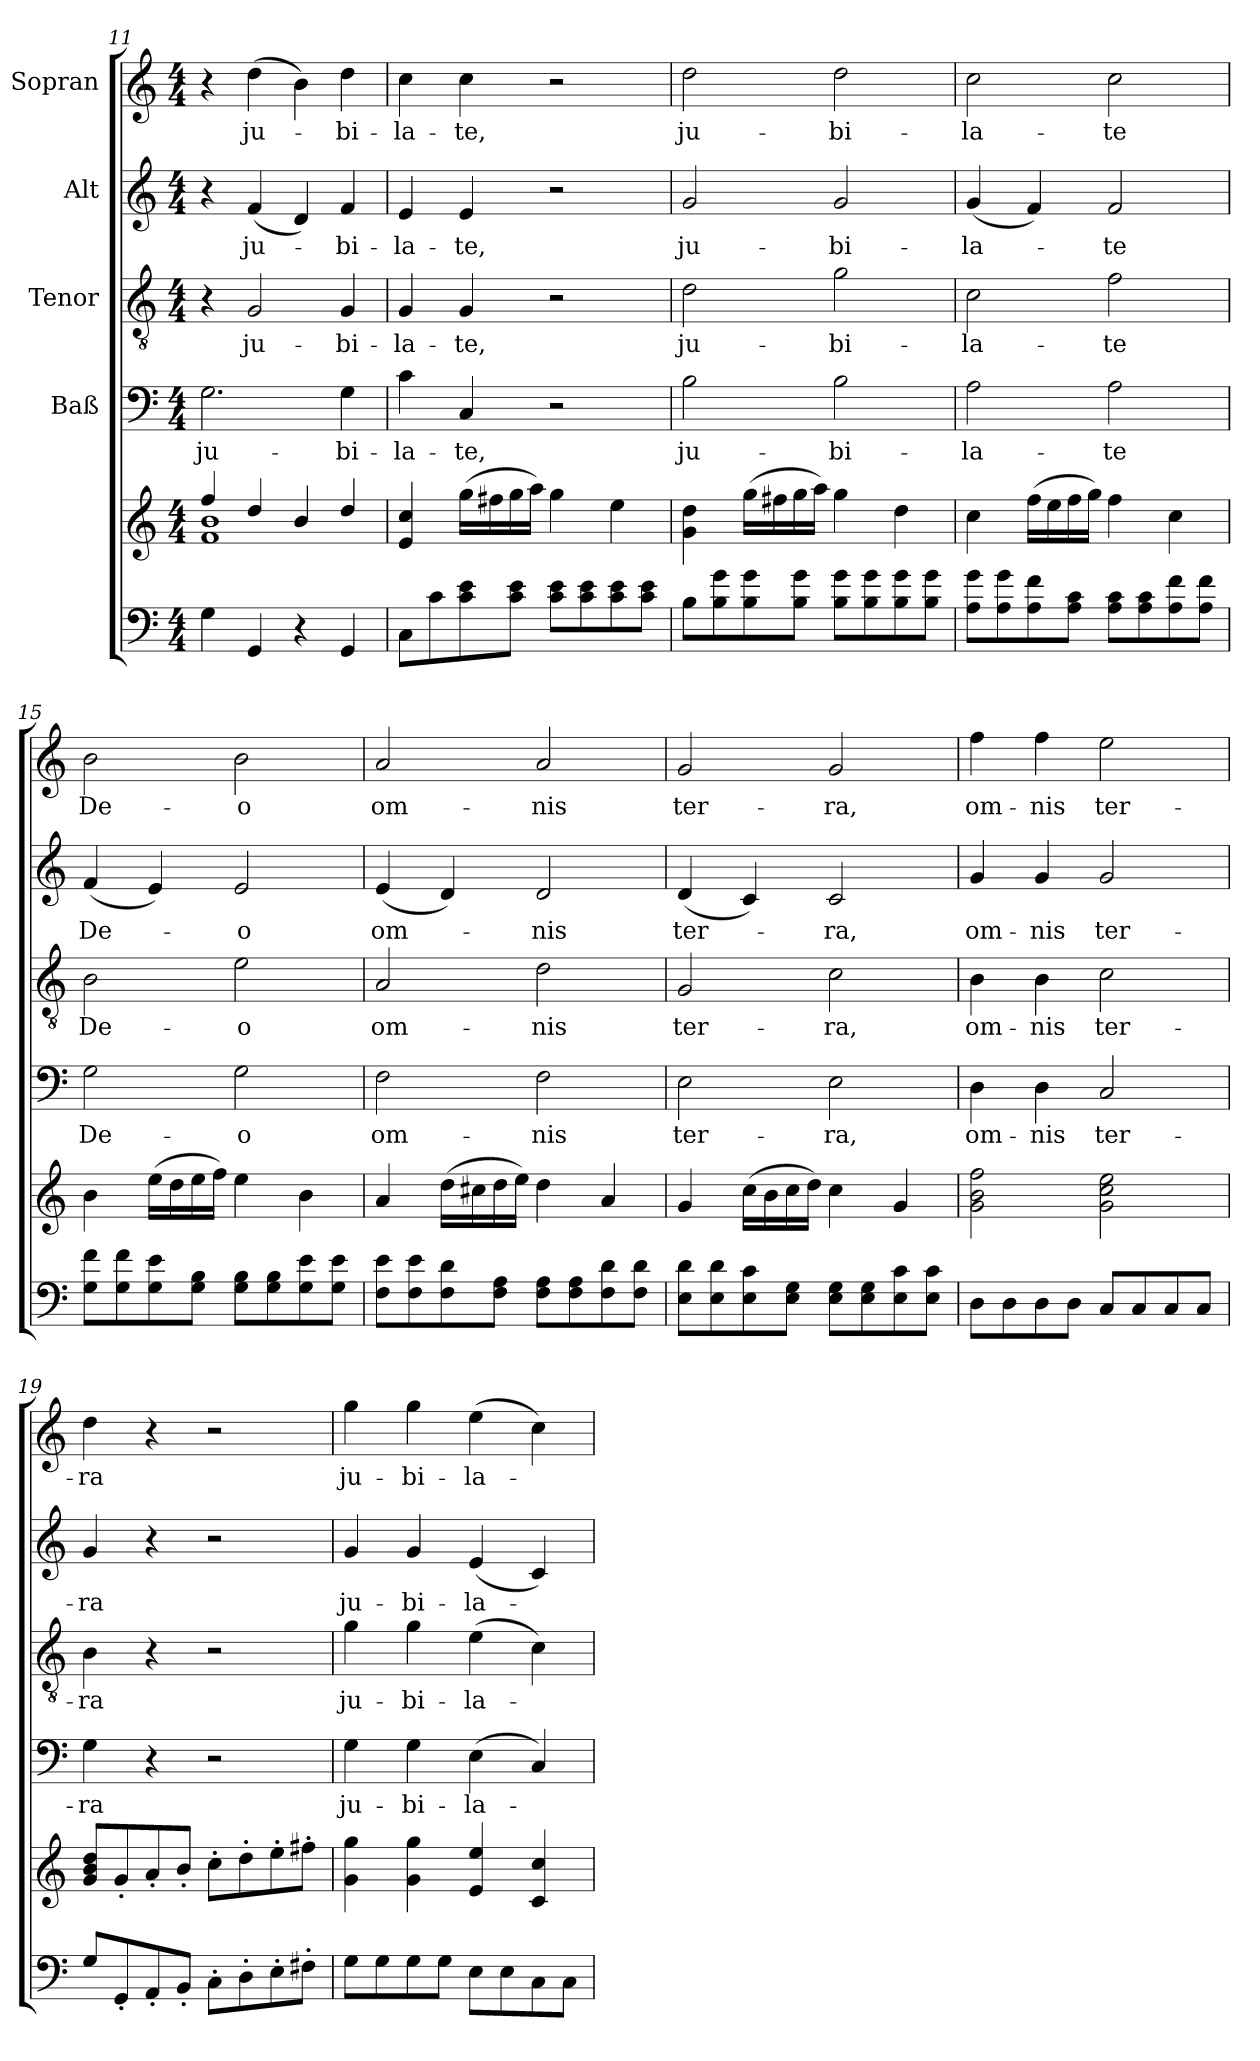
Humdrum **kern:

**kern	**kern	**kern	**text	**kern	**text	**kern	**text	**kern	**text
*part5	*part5	*part4	*part4	*part3	*part3	*part2	*part2	*part1	*part1
*staff6	*staff5	*staff4	*staff4	*staff3	*staff3	*staff2	*staff2	*staff1	*staff1
*	*	*I"Baß	*	*I"Tenor	*	*I"Alt	*	*I"Sopran	*
!!LO:PB:g=z
*clefF4	*clefG2	*clefF4	*	*clefGv2	*	*clefG2	*	*clefG2	*
*k[]	*k[]	*k[]	*	*k[]	*	*k[]	*	*k[]	*
*C:	*C:	*C:	*	*C:	*	*C:	*	*C:	*
*M4/4	*M4/4	*M4/4	*	*M4/4	*	*M4/4	*	*M4/4	*
=11	=11	=11	=11	=11	=11	=11	=11	=11	=11
*	*^	*	*	*	*	*	*	*	*
!	!	!	!	!LO:LY:b	!	!	!	!	!	!
4G\	4ff/	1f 1b	2.G\	ju-	4r	.	4r	.	4r	.
!	!	!	!	!	!	!LO:LY:b	!	!LO:LY:b	!	!LO:LY:b
4GG/	4dd/	.	.	.	2G/	ju-	(<4f/	ju-	(>4dd\	ju-
4r	4b/	.	.	.	.	.	4d/)	.	4b\)	.
!	!	!	!	!LO:LY:b	!	!LO:LY:b	!	!LO:LY:b	!	!LO:LY:b
4GG/	4dd/	.	4G\	-bi-	4G/	-bi-	4f/	-bi-	4dd\	-bi-
*	*v	*v	*	*	*	*	*	*	*	*
=12	=12	=12	=12	=12	=12	=12	=12	=12	=12
!	!	!	!LO:LY:b	!	!LO:LY:b	!	!LO:LY:b	!	!LO:LY:b
8C\L	4e/ 4cc/	4c\	-la-	4G/	-la-	4e/	-la-	4cc\	-la-
8c\	.	.	.	.	.	.	.	.	.
!	!	!	!LO:LY:b	!	!LO:LY:b	!	!LO:LY:b	!	!LO:LY:b
8c\ 8e\	(>16gg\LL	4C/	-te,	4G/	-te,	4e/	-te,	4cc\	-te,
.	16ff#X\	.	.	.	.	.	.	.	.
8c\ 8e\J	16gg\	.	.	.	.	.	.	.	.
.	16aa\JJ)	.	.	.	.	.	.	.	.
8c\ 8e\L	4gg\	2r	.	2r	.	2r	.	2r	.
8c\ 8e\	.	.	.	.	.	.	.	.	.
8c\ 8e\	4ee\	.	.	.	.	.	.	.	.
8c\ 8e\J	.	.	.	.	.	.	.	.	.
=13	=13	=13	=13	=13	=13	=13	=13	=13	=13
!	!	!	!LO:LY:b	!	!LO:LY:b	!	!LO:LY:b	!	!LO:LY:b
8B\L	4g\ 4dd\	2B\	ju-	2d\	ju-	2g/	ju-	2dd\	ju-
8B\ 8g\	.	.	.	.	.	.	.	.	.
8B\ 8g\	(>16gg\LL	.	.	.	.	.	.	.	.
.	16ff#X\	.	.	.	.	.	.	.	.
8B\ 8g\J	16gg\	.	.	.	.	.	.	.	.
.	16aa\JJ)	.	.	.	.	.	.	.	.
!	!	!	!LO:LY:b	!	!LO:LY:b	!	!LO:LY:b	!	!LO:LY:b
8B\ 8g\L	4gg\	2B\	-bi-	2g\	-bi-	2g/	-bi-	2dd\	-bi-
8B\ 8g\	.	.	.	.	.	.	.	.	.
8B\ 8g\	4dd\	.	.	.	.	.	.	.	.
8B\ 8g\J	.	.	.	.	.	.	.	.	.
=14	=14	=14	=14	=14	=14	=14	=14	=14	=14
!	!	!	!LO:LY:b	!	!LO:LY:b	!	!LO:LY:b	!	!LO:LY:b
8A\ 8g\L	4cc\	2A\	-la-	2c\	-la-	(<4g/	-la-	2cc\	-la-
8A\ 8g\	.	.	.	.	.	.	.	.	.
8A\ 8f\	(>16ff\LL	.	.	.	.	4f/)	.	.	.
.	16ee\	.	.	.	.	.	.	.	.
8A\ 8c\J	16ff\	.	.	.	.	.	.	.	.
.	16gg\JJ)	.	.	.	.	.	.	.	.
!	!	!	!LO:LY:b	!	!LO:LY:b	!	!LO:LY:b	!	!LO:LY:b
8A\ 8c\L	4ff\	2A\	-te	2f\	-te	2f/	-te	2cc\	-te
8A\ 8c\	.	.	.	.	.	.	.	.	.
8A\ 8f\	4cc\	.	.	.	.	.	.	.	.
8A\ 8f\J	.	.	.	.	.	.	.	.	.
!!LO:LB:g=z
=15	=15	=15	=15	=15	=15	=15	=15	=15	=15
!	!	!	!LO:LY:b	!	!LO:LY:b	!	!LO:LY:b	!	!LO:LY:b
8G\ 8f\L	4b\	2G\	De-	2B\	De-	(<4f/	De-	2b\	De-
8G\ 8f\	.	.	.	.	.	.	.	.	.
8G\ 8e\	(>16ee\LL	.	.	.	.	4e/)	.	.	.
.	16dd\	.	.	.	.	.	.	.	.
8G\ 8B\J	16ee\	.	.	.	.	.	.	.	.
.	16ff\JJ)	.	.	.	.	.	.	.	.
!	!	!	!LO:LY:b	!	!LO:LY:b	!	!LO:LY:b	!	!LO:LY:b
8G\ 8B\L	4ee\	2G\	-o	2e\	-o	2e/	-o	2b\	-o
8G\ 8B\	.	.	.	.	.	.	.	.	.
8G\ 8e\	4b\	.	.	.	.	.	.	.	.
8G\ 8e\J	.	.	.	.	.	.	.	.	.
=16	=16	=16	=16	=16	=16	=16	=16	=16	=16
!	!	!	!LO:LY:b	!	!LO:LY:b	!	!LO:LY:b	!	!LO:LY:b
8F\ 8e\L	4a/	2F\	om-	2A/	om-	(<4e/	om-	2a/	om-
8F\ 8e\	.	.	.	.	.	.	.	.	.
8F\ 8d\	(>16dd\LL	.	.	.	.	4d/)	.	.	.
.	16cc#X\	.	.	.	.	.	.	.	.
8F\ 8A\J	16dd\	.	.	.	.	.	.	.	.
.	16ee\JJ)	.	.	.	.	.	.	.	.
!	!	!	!LO:LY:b	!	!LO:LY:b	!	!LO:LY:b	!	!LO:LY:b
8F\ 8A\L	4dd\	2F\	-nis	2d\	-nis	2d/	-nis	2a/	-nis
8F\ 8A\	.	.	.	.	.	.	.	.	.
8F\ 8d\	4a/	.	.	.	.	.	.	.	.
8F\ 8d\J	.	.	.	.	.	.	.	.	.
=17	=17	=17	=17	=17	=17	=17	=17	=17	=17
!	!	!	!LO:LY:b	!	!LO:LY:b	!	!LO:LY:b	!	!LO:LY:b
8E\ 8d\L	4g/	2E\	ter-	2G/	ter-	(<4d/	ter-	2g/	ter-
8E\ 8d\	.	.	.	.	.	.	.	.	.
8E\ 8c\	(>16cc\LL	.	.	.	.	4c/)	.	.	.
.	16b\	.	.	.	.	.	.	.	.
8E\ 8G\J	16cc\	.	.	.	.	.	.	.	.
.	16dd\JJ)	.	.	.	.	.	.	.	.
!	!	!	!LO:LY:b	!	!LO:LY:b	!	!LO:LY:b	!	!LO:LY:b
8E\ 8G\L	4cc\	2E\	-ra,	2c\	-ra,	2c/	-ra,	2g/	-ra,
8E\ 8G\	.	.	.	.	.	.	.	.	.
8E\ 8c\	4g/	.	.	.	.	.	.	.	.
8E\ 8c\J	.	.	.	.	.	.	.	.	.
=18	=18	=18	=18	=18	=18	=18	=18	=18	=18
!	!	!	!LO:LY:b	!	!LO:LY:b	!	!LO:LY:b	!	!LO:LY:b
8D\L	2g\ 2b\ 2ff\	4D\	om-	4B\	om-	4g/	om-	4ff\	om-
8D\	.	.	.	.	.	.	.	.	.
!	!	!	!LO:LY:b	!	!LO:LY:b	!	!LO:LY:b	!	!LO:LY:b
8D\	.	4D\	-nis	4B\	-nis	4g/	-nis	4ff\	-nis
8D\J	.	.	.	.	.	.	.	.	.
!	!	!	!LO:LY:b	!	!LO:LY:b	!	!LO:LY:b	!	!LO:LY:b
8C/L	2g\ 2cc\ 2ee\	2C/	ter-	2c\	ter-	2g/	ter-	2ee\	ter-
8C/	.	.	.	.	.	.	.	.	.
8C/	.	.	.	.	.	.	.	.	.
8C/J	.	.	.	.	.	.	.	.	.
!!LO:PB:g=z
=19	=19	=19	=19	=19	=19	=19	=19	=19	=19
!	!	!	!LO:LY:b	!	!LO:LY:b	!	!LO:LY:b	!	!LO:LY:b
8G/L	8g/ 8b/ 8dd/L	4G\	-ra	4B\	-ra	4g/	-ra	4dd\	-ra
8GG'</	8g'</	.	.	.	.	.	.	.	.
8AA'</	8a'</	4r	.	4r	.	4r	.	4r	.
8BB'</J	8b'</J	.	.	.	.	.	.	.	.
8C'>\L	8cc'>\L	2r	.	2r	.	2r	.	2r	.
8D'>\	8dd'>\	.	.	.	.	.	.	.	.
8E'>\	8ee'>\	.	.	.	.	.	.	.	.
8F#X'>\J	8ff#X'>\J	.	.	.	.	.	.	.	.
=20	=20	=20	=20	=20	=20	=20	=20	=20	=20
!	!	!	!LO:LY:b	!	!LO:LY:b	!	!LO:LY:b	!	!LO:LY:b
8G\L	4g\ 4gg\	4G\	ju-	4g\	ju-	4g/	ju-	4gg\	ju-
8G\	.	.	.	.	.	.	.	.	.
!	!	!	!LO:LY:b	!	!LO:LY:b	!	!LO:LY:b	!	!LO:LY:b
8G\	4g\ 4gg\	4G\	-bi-	4g\	-bi-	4g/	-bi-	4gg\	-bi-
8G\J	.	.	.	.	.	.	.	.	.
!	!	!	!LO:LY:b	!	!LO:LY:b	!	!LO:LY:b	!	!LO:LY:b
8E\L	4e/ 4ee/	(>4E\	-la-	(>4e\	-la-	(<4e/	-la-	(>4ee\	-la-
8E\	.	.	.	.	.	.	.	.	.
8C\	4c/ 4cc/	4C/)	.	4c\)	.	4c/)	.	4cc\)	.
8C\J	.	.	.	.	.	.	.	.	.
=	=	=	=	=	=	=	=	=	=
*-	*-	*-	*-	*-	*-	*-	*-	*-	*-
